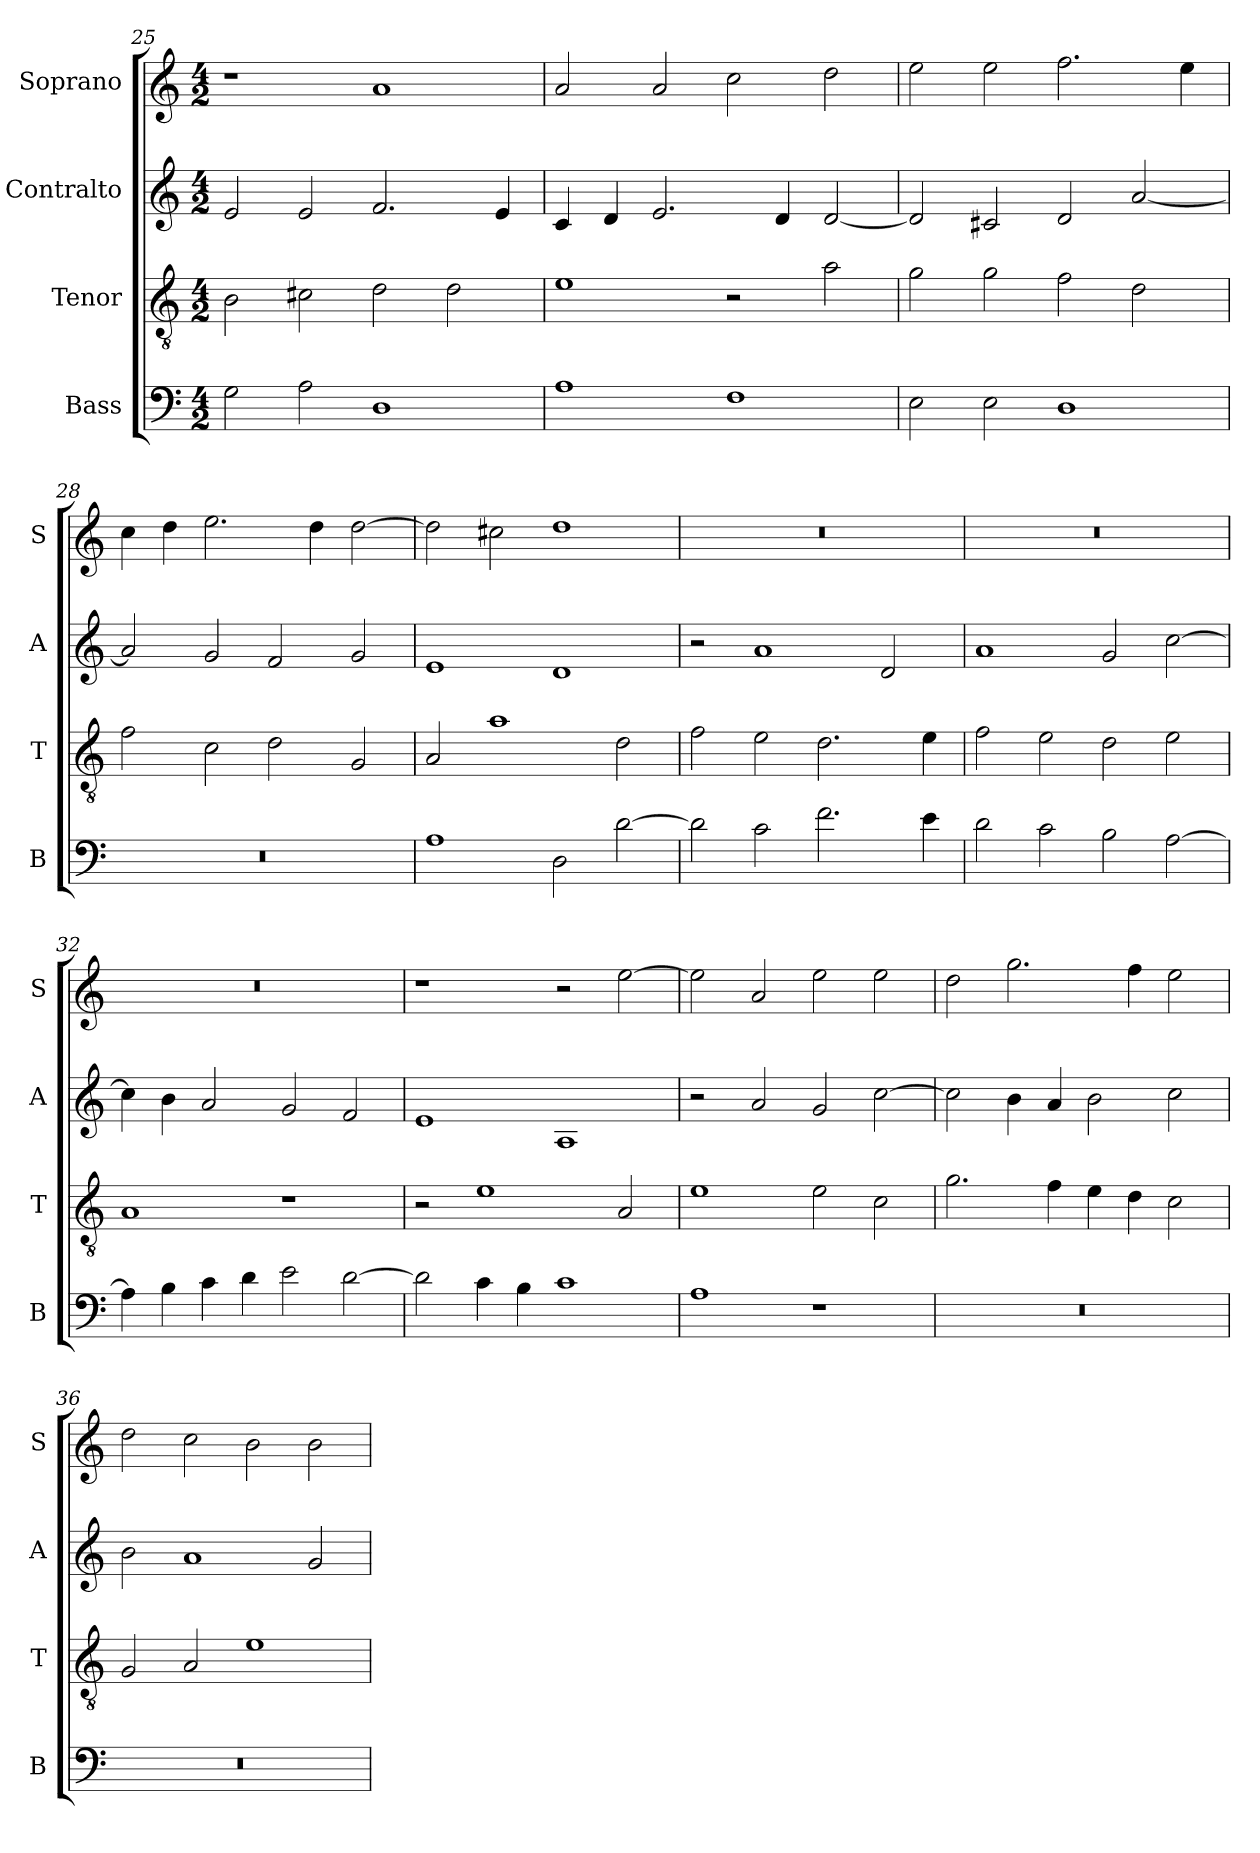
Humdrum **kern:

**kern	**kern	**kern	**kern
*part4	*part3	*part2	*part1
*staff4	*staff3	*staff2	*staff1
*I"Bass	*I"Tenor	*I"Contralto	*I"Soprano
*I'B	*I'T	*I'A	*I'S
*clefF4	*clefGv2	*clefG2	*clefG2
*k[]	*k[]	*k[]	*k[]
*A:aeo	*A:aeo	*A:aeo	*A:aeo
*M4/2	*M4/2	*M4/2	*M4/2
=25	=25	=25	=25
2G	2B	2e	1r
2A	2c#X	2e	.
1D	2d	2.f	1a
.	2d	.	.
.	.	4e	.
=26	=26	=26	=26
1A	1e	4c	2a
.	.	4d	.
.	.	2.e	2a
1F	2r	.	2cc
.	.	4d	.
.	2a	[2d	2dd
=27	=27	=27	=27
2E	2g	2d]	2ee
2E	2g	2c#X	2ee
1D	2f	2d	2.ff
.	2d	[2a	.
.	.	.	4ee
=28	=28	=28	=28
0r	2f	2a]	4cc
.	.	.	4dd
.	2c	2g	2.ee
.	2d	2f	.
.	.	.	4dd
.	2G	2g	[2dd
=29	=29	=29	=29
1A	2A	1e	2dd]
.	1a	.	2cc#X
2D	.	1d	1dd
[2d	2d	.	.
=30	=30	=30	=30
2d]	2f	2r	0r
2c	2e	1a	.
2.f	2.d	.	.
.	.	2d	.
4e	4e	.	.
=31	=31	=31	=31
2d	2f	1a	0r
2c	2e	.	.
2B	2d	2g	.
[2A	2e	[2cc	.
=32	=32	=32	=32
4A]	1A	4cc]	0r
4B	.	4b	.
4c	.	2a	.
4d	.	.	.
2e	1r	2g	.
[2d	.	2f	.
=33	=33	=33	=33
2d]	2r	1e	1r
4c	1e	.	.
4B	.	.	.
1c	.	1A	2r
.	2A	.	[2ee
=34	=34	=34	=34
1A	1e	2r	2ee]
.	.	2a	2a
1r	2e	2g	2ee
.	2c	[2cc	2ee
=35	=35	=35	=35
0r	2.g	2cc]	2dd
.	.	4b	2.gg
.	4f	4a	.
.	4e	2b	.
.	4d	.	4ff
.	2c	2cc	2ee
=36	=36	=36	=36
0r	2G	2b	2dd
.	2A	1a	2cc
.	1e	.	2b
.	.	2g	2b
=	=	=	=
*-	*-	*-	*-
